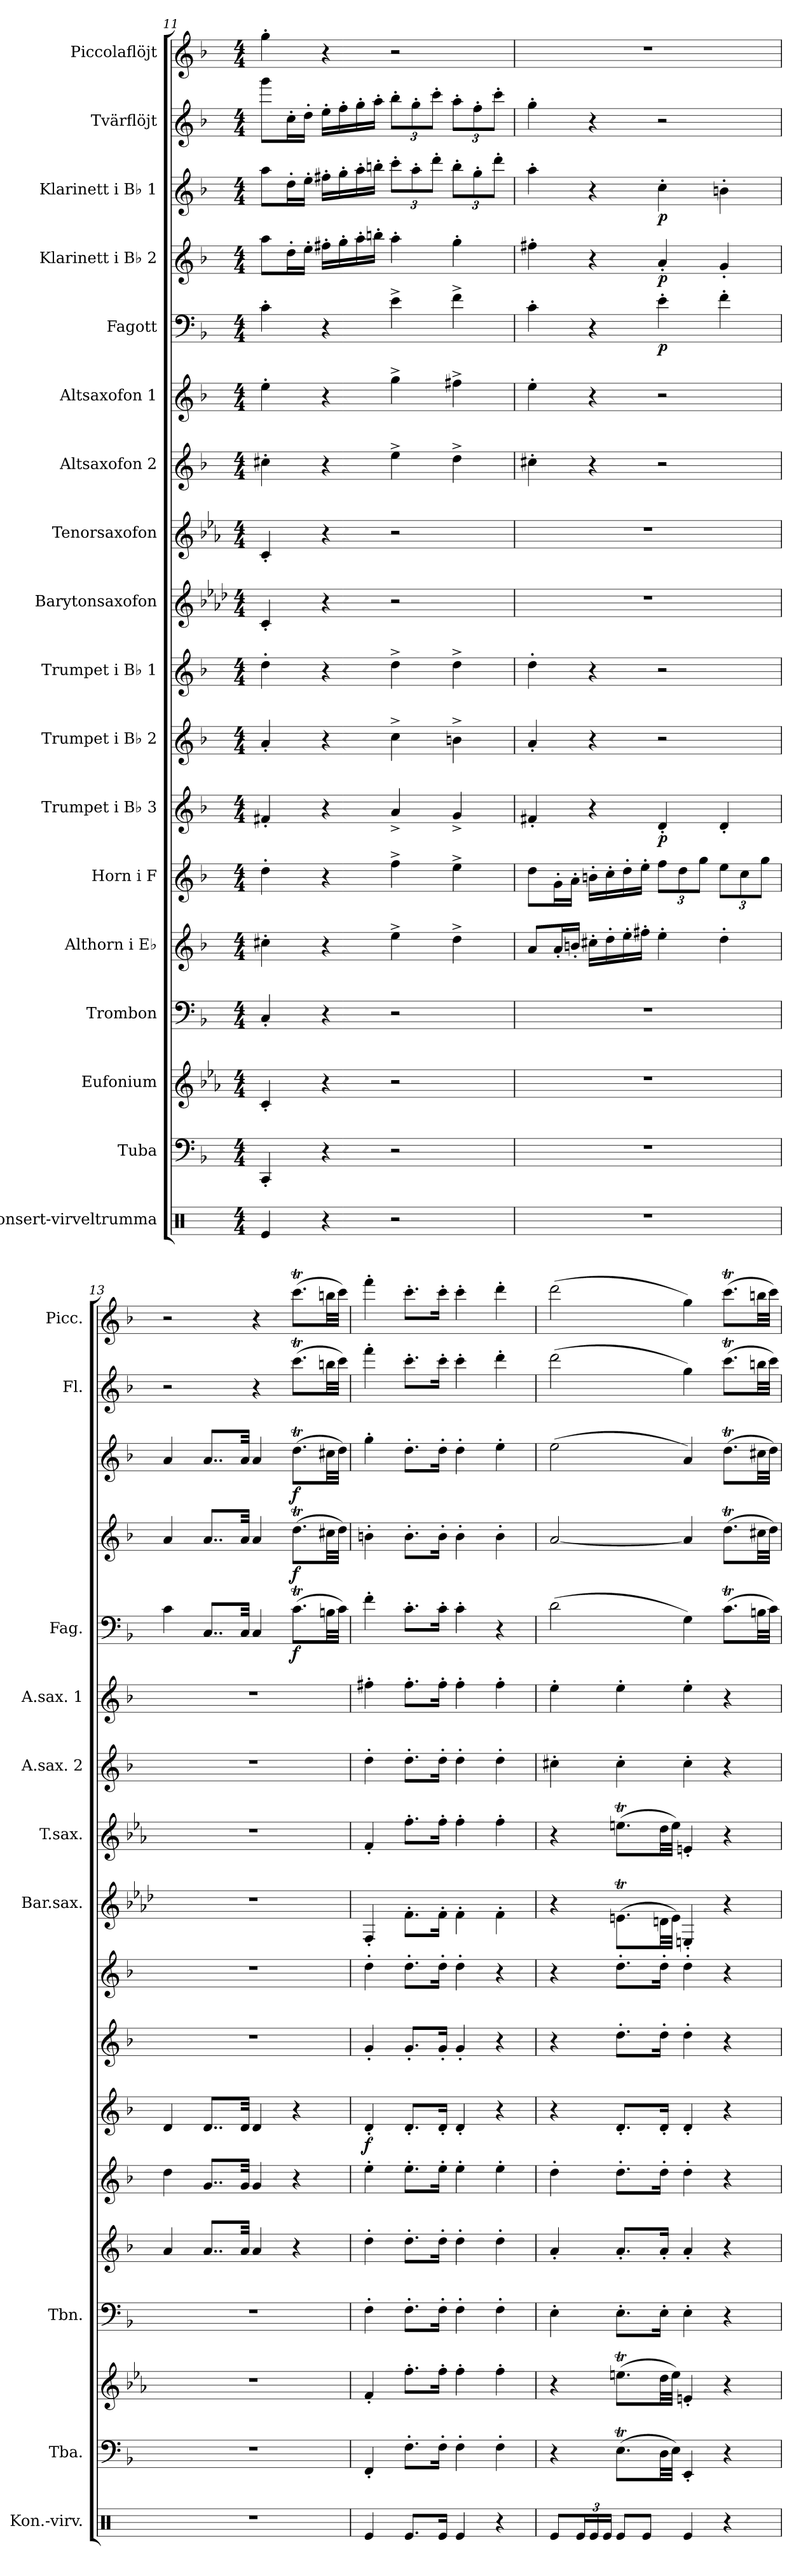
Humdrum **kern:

**kern	**kern	**kern	**kern	**kern	**kern	**kern	**dynam	**kern	**kern	**kern	**kern	**kern	**kern	**kern	**dynam	**kern	**dynam	**kern	**dynam	**kern	**kern
*part18	*part17	*part16	*part15	*part14	*part13	*part12	*part12	*part11	*part10	*part9	*part8	*part7	*part6	*part5	*part5	*part4	*part4	*part3	*part3	*part2	*part1
*staff18	*staff17	*staff16	*staff15	*staff14	*staff13	*staff12	*staff12	*staff11	*staff10	*staff9	*staff8	*staff7	*staff6	*staff5	*staff5	*staff4	*staff4	*staff3	*staff3	*staff2	*staff1
*I"Konsert-virveltrumma	*I"Tuba	*I"Eufonium	*I"Trombon	*I"Althorn i E♭	*I"Horn i F	*I"Trumpet i B♭ 3	*	*I"Trumpet i B♭ 2	*I"Trumpet i B♭ 1	*I"Barytonsaxofon	*I"Tenorsaxofon	*I"Altsaxofon 2	*I"Altsaxofon 1	*I"Fagott	*	*I"Klarinett i B♭ 2	*	*I"Klarinett i B♭ 1	*	*I"Tvärflöjt	*I"Piccolaflöjt
*I'Kon.-virv.	*I'Tba.	*	*I'Tbn.	*	*	*	*	*	*	*I'Bar.sax.	*I'T.sax.	*I'A.sax. 2	*I'A.sax. 1	*I'Fag.	*	*	*	*	*	*I'Fl.	*I'Picc.
*clefX	*clefF4	*clefG2	*clefF4	*clefG2	*clefG2	*clefG2	*	*clefG2	*clefG2	*clefG2	*clefG2	*clefG2	*clefG2	*clefF4	*	*clefG2	*	*clefG2	*	*clefG2	*clefG2
*	*	*ITrd8c14	*	*ITrd5c9	*ITrd4c7	*ITrd1c2	*	*ITrd1c2	*ITrd1c2	*ITrd12c21	*ITrd8c14	*ITrd5c9	*ITrd5c9	*	*	*ITrd1c2	*	*ITrd1c2	*	*	*ITrd-7c-12
*k[]	*k[b-]	*k[b-e-a-]	*k[b-]	*k[b-e-a-d-]	*k[b-e-]	*k[b-e-a-]	*	*k[b-e-a-]	*k[b-e-a-]	*k[b-e-a-d-]	*k[b-e-a-]	*k[b-e-a-d-]	*k[b-e-a-d-]	*k[b-]	*	*k[b-e-a-]	*	*k[b-e-a-]	*	*k[b-]	*k[b-]
*M4/4	*M4/4	*M4/4	*M4/4	*M4/4	*M4/4	*M4/4	*	*M4/4	*M4/4	*M4/4	*M4/4	*M4/4	*M4/4	*M4/4	*	*M4/4	*	*M4/4	*	*M4/4	*M4/4
=11	=11	=11	=11	=11	=11	=11	=11	=11	=11	=11	=11	=11	=11	=11	=11	=11	=11	=11	=11	=11	=11
4Re/	4CC'/	4C'/	4C'/	4en'\	4g'\	4en'/	.	4g'/	4cc'\	4C'/	4C'/	4en'\	4g'\	4c'\	.	8gg\L	.	8gg\L	.	8ggg\L	4ggg'\
.	.	.	.	.	.	.	.	.	.	.	.	.	.	.	.	16cc'\L	.	16cc'\L	.	16cc'\L	.
.	.	.	.	.	.	.	.	.	.	.	.	.	.	.	.	16dd'\JJ	.	16dd'\JJ	.	16dd'\JJ	.
4r	4r	4r	4r	4r	4r	4r	.	4r	4r	4r	4r	4r	4r	4r	.	16een'\LL	.	16een'\LL	.	16ee'\LL	4r
.	.	.	.	.	.	.	.	.	.	.	.	.	.	.	.	16ff'\	.	16ff'\	.	16ff'\	.
.	.	.	.	.	.	.	.	.	.	.	.	.	.	.	.	16gg'\	.	16gg'\	.	16gg'\	.
.	.	.	.	.	.	.	.	.	.	.	.	.	.	.	.	16aan'\JJ	.	16aan'\JJ	.	16aa'\JJ	.
*	*	*	*	*	*	*	*	*	*	*	*	*	*	*	*	*	*	*Xbrackettup	*	*Xbrackettup	*
2r	2r	2r	2r	4g^\	4b-^\	4g^/	.	4b-^\	4cc^\	2r	2r	4g^\	4b-^\	4e^\	.	4gg'\	.	12bb-'\L	.	12bb-'\L	2r
.	.	.	.	.	.	.	.	.	.	.	.	.	.	.	.	.	.	12gg'\	.	12gg'\	.
.	.	.	.	.	.	.	.	.	.	.	.	.	.	.	.	.	.	12ccc'\J	.	12ccc'\J	.
.	.	.	.	4f^\	4a^\	4f^/	.	4an^\	4cc^\	.	.	4f^\	4an^\	4f^\	.	4ff'\	.	12aa'\L	.	12aa'\L	.
.	.	.	.	.	.	.	.	.	.	.	.	.	.	.	.	.	.	12ff'\	.	12ff'\	.
.	.	.	.	.	.	.	.	.	.	.	.	.	.	.	.	.	.	12ccc'\J	.	12ccc'\J	.
!!LO:PB:g=z
=12	=12	=12	=12	=12	=12	=12	=12	=12	=12	=12	=12	=12	=12	=12	=12	=12	=12	=12	=12	=12	=12
1r	1r	1r	1r	8c/L	8g\L	4en'/	.	4g'/	4cc'\	1r	1r	4en'\	4g'\	4c'\	.	4een'\	.	4gg'\	.	4gg'\	1r
.	.	.	.	16c'/L	16c'\L	.	.	.	.	.	.	.	.	.	.	.	.	.	.	.	.
.	.	.	.	16dn'/JJ	16d'\JJ	.	.	.	.	.	.	.	.	.	.	.	.	.	.	.	.
.	.	.	.	16en'\LL	16en'\LL	4r	.	4r	4r	.	.	4r	4r	4r	.	4r	.	4r	.	4r	.
.	.	.	.	16f'\	16f'\	.	.	.	.	.	.	.	.	.	.	.	.	.	.	.	.
.	.	.	.	16g'\	16g'\	.	.	.	.	.	.	.	.	.	.	.	.	.	.	.	.
.	.	.	.	16an'\JJ	16a'\JJ	.	.	.	.	.	.	.	.	.	.	.	.	.	.	.	.
*	*	*	*	*	*Xbrackettup	*	*	*	*	*	*	*	*	*	*	*	*	*	*	*	*
!	!	!	!	!	!	!	!LO:DY:b	!	!	!	!	!	!	!	!LO:DY:b	!	!LO:DY:b	!	!LO:DY:b	!	!
.	.	.	.	4g'\	12b-\L	4c'/	p	2r	2r	.	.	2r	2r	4e'\	p	4g'/	p	4b-'\	p	2r	.
.	.	.	.	.	12g\	.	.	.	.	.	.	.	.	.	.	.	.	.	.	.	.
.	.	.	.	.	12cc\J	.	.	.	.	.	.	.	.	.	.	.	.	.	.	.	.
.	.	.	.	4f'\	12a\L	4c'/	.	.	.	.	.	.	.	4f'\	.	4f'/	.	4an'\	.	.	.
.	.	.	.	.	12f\	.	.	.	.	.	.	.	.	.	.	.	.	.	.	.	.
.	.	.	.	.	12cc\J	.	.	.	.	.	.	.	.	.	.	.	.	.	.	.	.
=13	=13	=13	=13	=13	=13	=13	=13	=13	=13	=13	=13	=13	=13	=13	=13	=13	=13	=13	=13	=13	=13
1r	1r	1r	1r	4c/	4g\	4c/	.	1r	1r	1r	1r	1r	1r	4c\	.	4g/	.	4g/	.	2r	2r
.	.	.	.	8..c/L	8..c/L	8..c/L	.	.	.	.	.	.	.	8..C/L	.	8..g/L	.	8..g/L	.	.	.
.	.	.	.	32c/Jkk	32c/Jkk	32c/Jkk	.	.	.	.	.	.	.	32C/Jkk	.	32g/Jkk	.	32g/Jkk	.	.	.
.	.	.	.	4c/	4c/	4c/	.	.	.	.	.	.	.	4C/	.	4g/	.	4g/	.	4r	4r
!	!	!	!	!	!	!	!	!	!	!	!	!	!	!	!LO:DY:b	!	!LO:DY:b	!	!LO:DY:b	!	!
.	.	.	.	4r	4r	4r	.	.	.	.	.	.	.	(>8.cT\L	f	(>8.ccT\L	f	(>8.ccT\L	f	(>8.cccT\L	(>8.ccccT\L
.	.	.	.	.	.	.	.	.	.	.	.	.	.	32Bn\LL	.	32bn\LL	.	32bn\LL	.	32bbn\LL	32bbbn\LL
.	.	.	.	.	.	.	.	.	.	.	.	.	.	32c\JJJ)	.	32cc\JJJ)	.	32cc\JJJ)	.	32ccc\JJJ)	32cccc\JJJ)
=14	=14	=14	=14	=14	=14	=14	=14	=14	=14	=14	=14	=14	=14	=14	=14	=14	=14	=14	=14	=14	=14
!	!	!	!	!	!	!	!LO:DY:b	!	!	!	!	!	!	!	!	!	!	!	!	!	!
4Re/	4FF'/	4F'/	4F'\	4f'\	4a'\	4c'/	f	4f'/	4cc'\	4FF'/	4F'/	4f'\	4an'\	4f'\	.	4an'\	.	4ff'\	.	4fff'\	4ffff'\
8.Re/L	8.F'\L	8.f'\L	8.F'\L	8.f'\L	8.a'\L	8.c'/L	.	8.f'/L	8.cc'\L	8.F'\L	8.f'\L	8.f'\L	8.a'\L	8.c'\L	.	8.a'\L	.	8.cc'\L	.	8.ccc'\L	8.cccc'\L
16Re/Jk	16F'\Jk	16f'\Jk	16F'\Jk	16f'\Jk	16a'\Jk	16c'/Jk	.	16f'/Jk	16cc'\Jk	16F'\Jk	16f'\Jk	16f'\Jk	16a'\Jk	16c'\Jk	.	16a'\Jk	.	16cc'\Jk	.	16ccc'\Jk	16cccc'\Jk
4Re/	4F'\	4f'\	4F'\	4f'\	4a'\	4c'/	.	4f'/	4cc'\	4F'\	4f'\	4f'\	4a'\	4c'\	.	4a'\	.	4cc'\	.	4ccc'\	4cccc'\
4r	4F'\	4f'\	4F'\	4f'\	4a'\	4r	.	4r	4r	4F'\	4f'\	4f'\	4a'\	4r	.	4a'\	.	4dd'\	.	4ddd'\	4dddd'\
=15	=15	=15	=15	=15	=15	=15	=15	=15	=15	=15	=15	=15	=15	=15	=15	=15	=15	=15	=15	=15	=15
8Re/L	4r	4r	4E'\	4c'/	4g'\	4r	.	4r	4r	4r	4r	4en'\	4g'\	(>2d\	.	[2g/	.	(>2dd\	.	(>2ddd\	(>2dddd\
*Xbrackettup	*	*	*	*	*	*	*	*	*	*	*	*	*	*	*	*	*	*	*	*	*
24Re/L	.	.	.	.	.	.	.	.	.	.	.	.	.	.	.	.	.	.	.	.	.
24Re/	.	.	.	.	.	.	.	.	.	.	.	.	.	.	.	.	.	.	.	.	.
24Re/JJ	.	.	.	.	.	.	.	.	.	.	.	.	.	.	.	.	.	.	.	.	.
8Re/L	(>8.Et\L	(>8.ent\L	8.E'\L	8.c'/L	8.g'\L	8.c'/L	.	8.cc'\L	8.cc'\L	(>8.Ent\L	(>8.ent\L	4e'\	4g'\	.	.	.	.	.	.	.	.
8Re/J	.	.	.	.	.	.	.	.	.	.	.	.	.	.	.	.	.	.	.	.	.
.	32D\LL	32d\LL	16E'\Jk	16c'/Jk	16g'\Jk	16c'/Jk	.	16cc'\Jk	16cc'\Jk	32Dn\LL	32d\LL	.	.	.	.	.	.	.	.	.	.
.	32E\JJJ)	32e\JJJ)	.	.	.	.	.	.	.	32E\JJJ)	32e\JJJ)	.	.	.	.	.	.	.	.	.	.
4Re/	4EE'/	4En'/	4E'\	4c'/	4g'\	4c'/	.	4cc'\	4cc'\	4EEn'/	4En'/	4e'\	4g'\	4G\)	.	4g/]	.	4g/)	.	4gg\)	4ggg\)
4r	4r	4r	4r	4r	4r	4r	.	4r	4r	4r	4r	4r	4r	(>8.cT\L	.	(>8.ccT\L	.	(>8.ccT\L	.	(>8.cccT\L	(>8.ccccT\L
.	.	.	.	.	.	.	.	.	.	.	.	.	.	32Bn\LL	.	32bn\LL	.	32bn\LL	.	32bbn\LL	32bbbn\LL
.	.	.	.	.	.	.	.	.	.	.	.	.	.	32c\JJJ)	.	32cc\JJJ)	.	32cc\JJJ)	.	32ccc\JJJ)	32cccc\JJJ)
=	=	=	=	=	=	=	=	=	=	=	=	=	=	=	=	=	=	=	=	=	=
*-	*-	*-	*-	*-	*-	*-	*-	*-	*-	*-	*-	*-	*-	*-	*-	*-	*-	*-	*-	*-	*-
